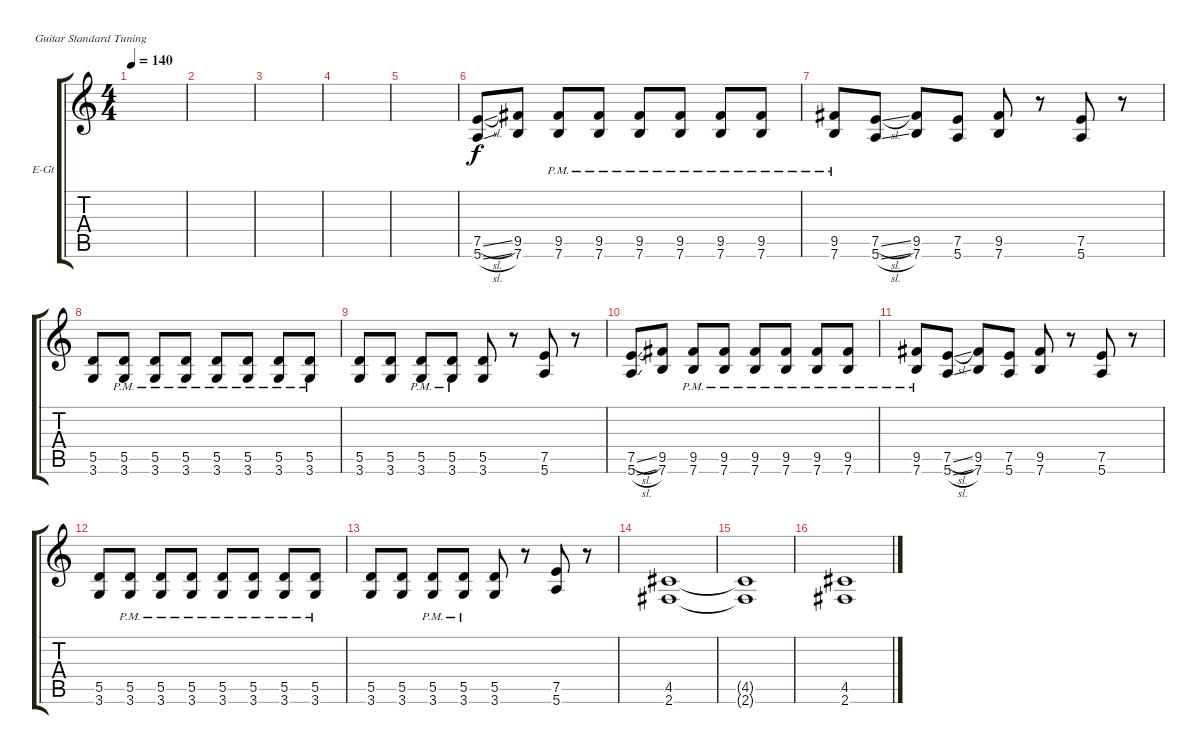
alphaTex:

\bracketExtendMode groupsimilarinstruments
\firstSystemTrackNameOrientation horizontal
\otherSystemsTrackNameOrientation horizontal
\track ("Electric Guitar 1" "E-Gt") {instrument distortionguitar}
\staff {score tabs}
\tuning (E4 B3 G3 D3 A2 E2)
\ts (4 4)
\tempo 140
\clef g2
\ks c
|
|
|
|
|
(5.6{sl} 7.5{sl}).8 (9.5 7.6).8 (7.6{pm} 9.5{pm}).8 (7.6{pm} 9.5{pm}).8 (7.6{pm} 9.5{pm}).8 (7.6{pm} 9.5{pm}).8 (7.6{pm} 9.5{pm}).8 (7.6{pm} 9.5{pm}).8 |
(7.6{pm} 9.5{pm}).8 (5.6{sl} 7.5{sl}).8 (7.6 9.5).8 (5.6 7.5).8 (7.6 9.5).8 r.8 (5.6 7.5).8 r.8 |
(3.6 5.5).8 (5.5{pm} 3.6{pm}).8 (3.6{pm} 5.5{pm}).8 (3.6{pm} 5.5{pm}).8 (3.6{pm} 5.5{pm}).8 (3.6{pm} 5.5{pm}).8 (3.6{pm} 5.5{pm}).8 (3.6{pm} 5.5{pm}).8 |
(5.5 3.6).8 (5.5 3.6).8 (3.6{pm} 5.5{pm}).8 (3.6{pm} 5.5{pm}).8 (3.6 5.5).8 r.8 (5.6 7.5).8 r.8 |
(5.6{sl} 7.5{sl}).8 (9.5 7.6).8 (7.6{pm} 9.5{pm}).8 (7.6{pm} 9.5{pm}).8 (7.6{pm} 9.5{pm}).8 (7.6{pm} 9.5{pm}).8 (7.6{pm} 9.5{pm}).8 (7.6{pm} 9.5{pm}).8 |
(7.6{pm} 9.5{pm}).8 (5.6{sl} 7.5{sl}).8 (7.6 9.5).8 (5.6 7.5).8 (7.6 9.5).8 r.8 (5.6 7.5).8 r.8 |
(3.6 5.5).8 (5.5{pm} 3.6{pm}).8 (3.6{pm} 5.5{pm}).8 (3.6{pm} 5.5{pm}).8 (3.6{pm} 5.5{pm}).8 (3.6{pm} 5.5{pm}).8 (3.6{pm} 5.5{pm}).8 (3.6{pm} 5.5{pm}).8 |
(5.5 3.6).8 (5.5 3.6).8 (3.6{pm} 5.5{pm}).8 (3.6{pm} 5.5{pm}).8 (3.6 5.5).8 r.8 (5.6 7.5).8 r.8 |
(4.5 2.6).1 |
(2.6{t} 4.5{t}).1 |
(4.5 2.6).1
